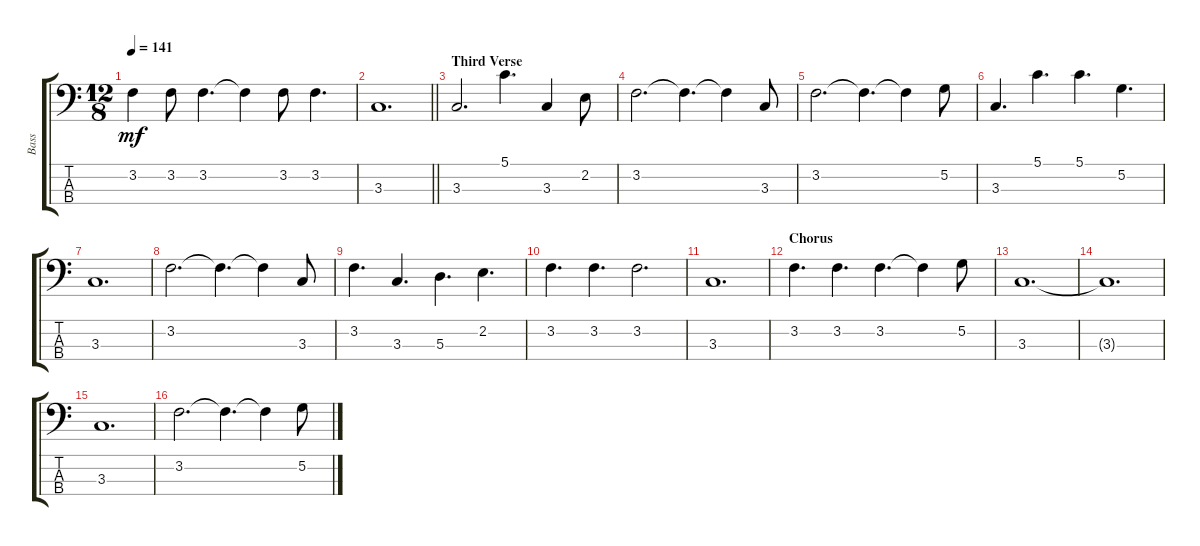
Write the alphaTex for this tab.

\track ("Bass" "Bass") {instrument electricbassfinger}
\staff {score tabs}
\tuning (G2 D2 A1 E1) {hide}
\ts (12 8)
\tempo 141
\clef f4
\ks c
3.2{t}.4{dy mf} 3.2.8 3.2.4{d} 3.2{t}.4 3.2.8 3.2.4{d} |
\barLineRight lightlight
3.3.1{d} |
\section ("" "Third Verse")
3.3.2{d} 5.1.4{d} 3.3.4 2.2.8 |
3.2.2{d} 3.2{t}.4{d} 3.2{t}.4 3.3.8 |
3.2.2{d} 3.2{t}.4{d} 3.2{t}.4 5.2.8 |
3.3.4{d} 5.1.4{d} 5.1.4{d} 5.2.4{d} |
3.3.1{d} |
3.2.2{d} 3.2{t}.4{d} 3.2{t}.4 3.3.8 |
3.2.4{d} 3.3.4{d} 5.3.4{d} 2.2.4{d} |
3.2.4{d} 3.2.4{d} 3.2.2{d} |
3.3.1{d} |
\section ("" "Chorus")
3.2.4{d} 3.2.4{d} 3.2.4{d} 3.2{t}.4 5.2.8 |
3.3.1{d} |
3.3{t}.1{d} |
3.3.1{d} |
3.2.2{d} 3.2{t}.4{d} 3.2{t}.4 5.2.8
